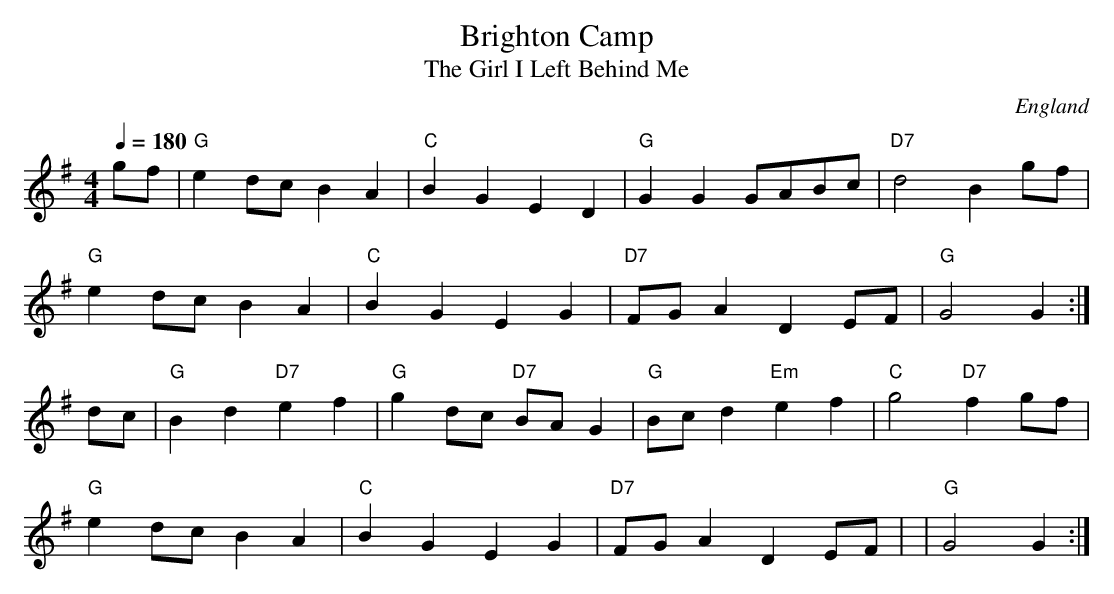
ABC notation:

X:1
T:Brighton Camp
T:The Girl I Left Behind Me
O:England
M:4/4
L:1/8
Q:1/4=180
K:G
gf| "G" e2dc B2A2 | "C" B2G2E2D2 | "G" G2G2GABc | "D7" d4B2gf|
    "G" e2dc B2A2 | "C" B2G2E2G2 | "D7" FG A2D2EF| "G" G4G2:|
dc | "G" B2d2 "D7" e2f2 | "G" g2dc "D7" BA G2 |\
        "G" Bc d2 "Em" e2f2 | "C" g4 "D7" f2gf|
        "G" e2dc B2A2 | "C" B2G2E2G2 | "D7" FG A2D2EF | |"G" G4G2 :|
